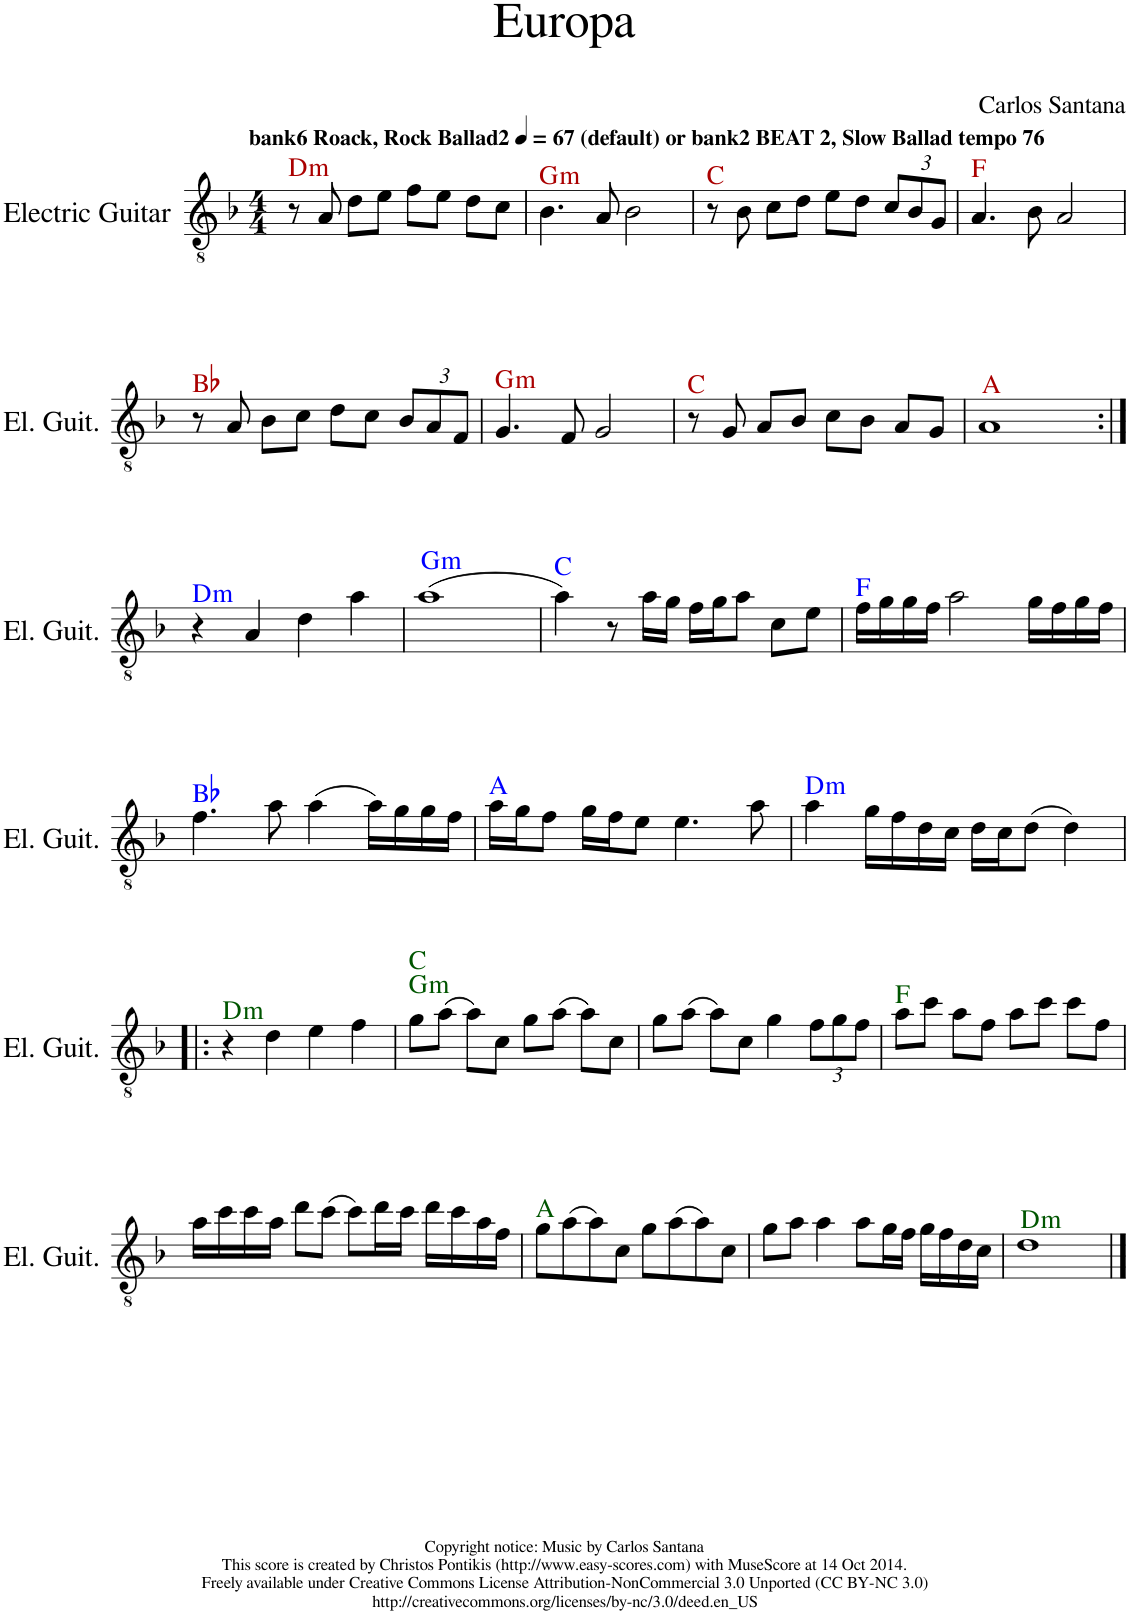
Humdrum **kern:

**kern	**harte
*part1	*part1
*staff1	*
*I"Electric Guitar	*
*I'El. Guit.	*
*clefGv2	*
*k[b-]	*
*M4/4	*
*MM67	*
=1	=1
!LO:TX:a:B:t=bank6 Roack, Rock Ballad2	!
!LO:TX:a:B:t=(default) or bank2 BEAT 2, Slow Ballad tempo 76	!LO:H:kt=m
8r	D:min
8A/	.
8d\L	.
8e\J	.
8f\L	.
8e\J	.
8d\L	.
8c\J	.
=2	=2
!	!LO:H:kt=m
4.B-\	G:min
8A/	.
2B-\	.
=3	=3
8r	C:maj
8B-\	.
8c\L	.
8d\J	.
8e\L	.
8d\J	.
*Xbrackettup	*
12c/L	.
12B-/	.
12G/J	.
=4	=4
4.A/	F:maj
8B-\	.
2A/	.
!!LO:LB:g=z
=5	=5
8r	Bb:maj
8A/	.
8B-\L	.
8c\J	.
8d\L	.
8c\J	.
12B-/L	.
12A/	.
12F/J	.
=6	=6
!	!LO:H:kt=m
4.G/	G:min
8F/	.
2G/	.
=7	=7
8r	C:maj
8G/	.
8A/L	.
8B-/J	.
8c\L	.
8B-\J	.
8A/L	.
8G/J	.
=8	=8
1A	A:maj
!!LO:LB:g=z
=9:|!	=9:|!
!	!LO:H:kt=m
4r	D:min
4A/	.
4d\	.
4a\	.
=10	=10
!	!LO:H:kt=m
(1a	G:min
=11	=11
4a\)	C:maj
8r	.
16a\LL	.
16g\JJ	.
16f\LL	.
16g\J	.
8a\J	.
8c\L	.
8e\J	.
=12	=12
16f\LL	F:maj
16g\	.
16g\	.
16f\JJ	.
2a\	.
16g\LL	.
16f\	.
16g\	.
16f\JJ	.
!!LO:LB:g=z
=13	=13
4.f\	Bb:maj
8a\	.
(4a\	.
16a\LL)	.
16g\	.
16g\	.
16f\JJ	.
=14	=14
16a\LL	A:maj
16g\J	.
8f\J	.
16g\LL	.
16f\J	.
8e\J	.
4.e\	.
8a\	.
=15	=15
!	!LO:H:kt=m
4a\	D:min
16g\LL	.
16f\	.
16d\	.
16c\JJ	.
16d\LL	.
16c\J	.
(8d\J	.
4d\)	.
!!LO:LB:g=z
=16!|:	=16!|:
!	!LO:H:kt=m
4r	D:min
4d\	.
4e\	.
4f\	.
=17	=17
!	!LO:H:n=1:kt=m
8g\L	G:min C:maj
(8a\J	.
8a\L)	.
8c\J	.
8g\L	.
(8a\J	.
8a\L)	.
8c\J	.
=18	=18
8g\L	.
(8a\J	.
8a\L)	.
8c\J	.
4g\	.
12f\L	.
12g\	.
12f\J	.
=19	=19
8a\L	F:maj
8cc\J	.
8a\L	.
8f\J	.
8a\L	.
8cc\J	.
8cc\L	.
8f\J	.
!!LO:LB:g=z
=20	=20
16a\LL	.
16cc\	.
16cc\	.
16a\JJ	.
8dd\L	.
(8cc\J	.
8cc\L)	.
16dd\L	.
16cc\JJ	.
16dd\LL	.
16cc\	.
16a\	.
16f\JJ	.
=21	=21
8g\L	A:maj
(8a\	.
8a\)	.
8c\J	.
8g\L	.
(8a\	.
8a\)	.
8c\J	.
=22	=22
8g\L	.
8a\J	.
4a\	.
8a\L	.
16g\L	.
16f\JJ	.
16g\LL	.
16f\	.
16d\	.
16c\JJ	.
=23	=23
!	!LO:H:kt=m
1d	D:min
==	==
*-	*-
